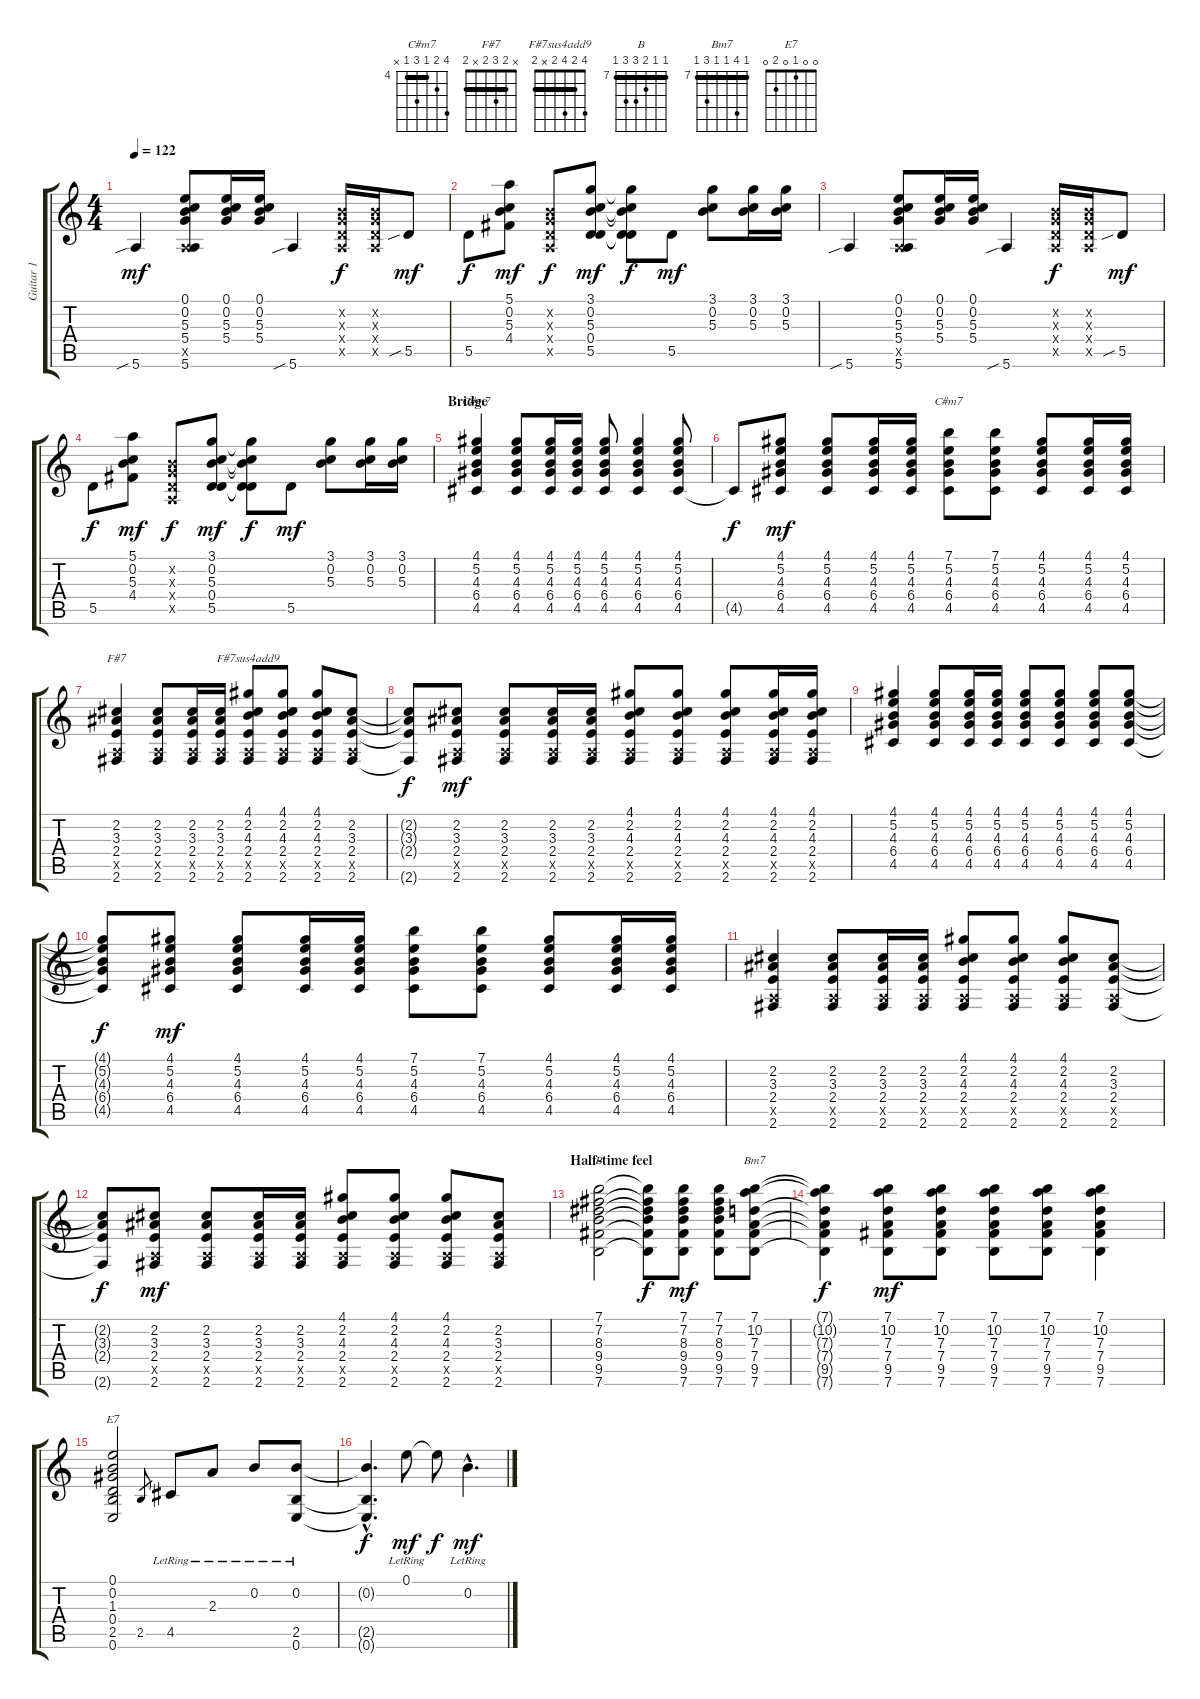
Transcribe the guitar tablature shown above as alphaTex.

\track ("Guitar 1" "Guitar 1") {instrument acousticguitarnylon}
\staff {score tabs}
\tuning (E4 B3 G3 D3 A2 E2) {hide}
\chord ("C#m7" 4 5 4 6 4 x) {firstfret 4 barre 4}
\chord ("C#m7" 7 5 4 6 4 x) {firstfret 4 barre 4}
\chord ("F#7" x 2 3 2 x 2) {barre 2}
\chord ("F#7sus4add9" 4 2 4 2 x 2) {barre 2}
\chord ("B" 7 7 8 9 9 7) {firstfret 7 barre 7}
\chord ("Bm7" 7 10 7 7 9 7) {firstfret 7 barre 7}
\chord ("E7" 0 0 1 0 2 0)
\ts (4 4)
\tempo 122
\clef g2
\ks c
5.6{sib}.4{dy mf} (0.1 0.2 5.3 5.4 0.5{x} 5.6).8 (0.1 0.2 5.3 5.4).16 (0.1 0.2 5.3 5.4).16 5.6{sib}.4 (0.2{x} 0.3{x} 0.4{x} 0.5{x}).16{dy f} (0.2{x} 0.3{x} 0.4{x} 0.5{x}).16 5.5{sib}.8{dy mf} |
5.5.8{dy f} (5.1 0.2 5.3 4.4).8{dy mf} (0.2{x} 0.3{x} 0.4{x} 0.5{x}).8{dy f} (3.1 0.2 5.3 0.4 5.5).8{dy mf} (3.1{t} 0.2{t} 5.3{t} 0.4{t} 5.5{t}).8{dy f} 5.5.8{dy mf} (3.1 0.2 5.3).8 (3.1 0.2 5.3).16 (3.1 0.2 5.3).16 |
5.6{sib}.4 (0.1 0.2 5.3 5.4 0.5{x} 5.6).8 (0.1 0.2 5.3 5.4).16 (0.1 0.2 5.3 5.4).16 5.6{sib}.4 (0.2{x} 0.3{x} 0.4{x} 0.5{x}).16{dy f} (0.2{x} 0.3{x} 0.4{x} 0.5{x}).16 5.5{sib}.8{dy mf} |
5.5.8{dy f} (5.1 0.2 5.3 4.4).8{dy mf} (0.2{x} 0.3{x} 0.4{x} 0.5{x}).8{dy f} (3.1 0.2 5.3 0.4 5.5).8{dy mf} (3.1{t} 0.2{t} 5.3{t} 0.4{t} 5.5{t}).8{dy f} 5.5.8{dy mf} (3.1 0.2 5.3).8 (3.1 0.2 5.3).16 (3.1 0.2 5.3).16 |
\section ("" "Bridge")
(4.1 5.2 4.3 6.4 4.5).4{ch "C#m7"} (4.1 5.2 4.3 6.4 4.5).8 (4.1 5.2 4.3 6.4 4.5).16 (4.1 5.2 4.3 6.4 4.5).16 (4.1 5.2 4.3 6.4 4.5).8 (4.1 5.2 4.3 6.4 4.5).4 (4.1 5.2 4.3 6.4 4.5).8 |
4.5{t}.8{dy f} (4.1 5.2 4.3 6.4 4.5).8{dy mf} (4.1 5.2 4.3 6.4 4.5).8 (4.1 5.2 4.3 6.4 4.5).16 (4.1 5.2 4.3 6.4 4.5).16 (7.1 5.2 4.3 6.4 4.5).8{ch "C#m7"} (7.1 5.2 4.3 6.4 4.5).8 (4.1 5.2 4.3 6.4 4.5).8 (4.1 5.2 4.3 6.4 4.5).16 (4.1 5.2 4.3 6.4 4.5).16 |
(2.2 3.3 2.4 0.5{x} 2.6).4{ch "F#7"} (2.2 3.3 2.4 0.5{x} 2.6).8 (2.2 3.3 2.4 0.5{x} 2.6).16 (2.2 3.3 2.4 0.5{x} 2.6).16 (4.1 2.2 4.3 2.4 0.5{x} 2.6).8{ch "F#7sus4add9"} (4.1 2.2 4.3 2.4 0.5{x} 2.6).8 (4.1 2.2 4.3 2.4 0.5{x} 2.6).8 (2.2 3.3 2.4 0.5{x} 2.6).8 |
(2.2{t} 3.3{t} 2.4{t} 2.6{t}).8{dy f} (2.2 3.3 2.4 0.5{x} 2.6).8{dy mf} (2.2 3.3 2.4 0.5{x} 2.6).8 (2.2 3.3 2.4 0.5{x} 2.6).16 (2.2 3.3 2.4 0.5{x} 2.6).16 (4.1 2.2 4.3 2.4 0.5{x} 2.6).8 (4.1 2.2 4.3 2.4 0.5{x} 2.6).8 (4.1 2.2 4.3 2.4 0.5{x} 2.6).8 (4.1 2.2 4.3 2.4 0.5{x} 2.6).16 (4.1 2.2 4.3 2.4 0.5{x} 2.6).16 |
(4.1 5.2 4.3 6.4 4.5).4 (4.1 5.2 4.3 6.4 4.5).8 (4.1 5.2 4.3 6.4 4.5).16 (4.1 5.2 4.3 6.4 4.5).16 (4.1 5.2 4.3 6.4 4.5).8 (4.1 5.2 4.3 6.4 4.5).8 (4.1 5.2 4.3 6.4 4.5).8 (4.1 5.2 4.3 6.4 4.5).8 |
(4.1{t} 5.2{t} 4.3{t} 6.4{t} 4.5{t}).8{dy f} (4.1 5.2 4.3 6.4 4.5).8{dy mf} (4.1 5.2 4.3 6.4 4.5).8 (4.1 5.2 4.3 6.4 4.5).16 (4.1 5.2 4.3 6.4 4.5).16 (7.1 5.2 4.3 6.4 4.5).8 (7.1 5.2 4.3 6.4 4.5).8 (4.1 5.2 4.3 6.4 4.5).8 (4.1 5.2 4.3 6.4 4.5).16 (4.1 5.2 4.3 6.4 4.5).16 |
(2.2 3.3 2.4 0.5{x} 2.6).4 (2.2 3.3 2.4 0.5{x} 2.6).8 (2.2 3.3 2.4 0.5{x} 2.6).16 (2.2 3.3 2.4 0.5{x} 2.6).16 (4.1 2.2 4.3 2.4 0.5{x} 2.6).8 (4.1 2.2 4.3 2.4 0.5{x} 2.6).8 (4.1 2.2 4.3 2.4 0.5{x} 2.6).8 (2.2 3.3 2.4 0.5{x} 2.6).8 |
(2.2{t} 3.3{t} 2.4{t} 2.6{t}).8{dy f} (2.2 3.3 2.4 0.5{x} 2.6).8{dy mf} (2.2 3.3 2.4 0.5{x} 2.6).8 (2.2 3.3 2.4 0.5{x} 2.6).16 (2.2 3.3 2.4 0.5{x} 2.6).16 (4.1 2.2 4.3 2.4 0.5{x} 2.6).8 (4.1 2.2 4.3 2.4 0.5{x} 2.6).8 (4.1 2.2 4.3 2.4 0.5{x} 2.6).8 (2.2 3.3 2.4 0.5{x} 2.6).8 |
\section ("" "Half-time feel")
(7.1 7.2 8.3 9.4 9.5 7.6).2{ch "B"} (7.1{t} 7.2{t} 8.3{t} 9.4{t} 9.5{t} 7.6{t}).8{dy f} (7.1 7.2 8.3 9.4 9.5 7.6).8{dy mf} (7.1 7.2 8.3 9.4 9.5 7.6).8 (7.1 10.2 7.3 7.4 9.5 7.6).8{ch "Bm7"} |
(7.1{t} 10.2{t} 7.3{t} 7.4{t} 9.5{t} 7.6{t}).4{dy f} (7.1 10.2 7.3 7.4 9.5 7.6).8{dy mf} (7.1 10.2 7.3 7.4 9.5 7.6).8 (7.1 10.2 7.3 7.4 9.5 7.6).8 (7.1 10.2 7.3 7.4 9.5 7.6).8 (7.1 10.2 7.3 7.4 9.5 7.6).4 |
(0.1 0.2 1.3 0.4 2.5 0.6).2{ch "E7"} 2.5.8{gr} 4.5{lr}.8 2.3{lr}.8 0.2{lr}.8 (0.2{lr} 2.5{lr} 0.6{lr}).8 |
(0.2{hac t} 2.5{hac t} 0.6{hac t}).4{d dy f} 0.1{lr}.8{dy mf} 0.1{t}.8{dy f} 0.2{hac lr}.4{d dy mf}
